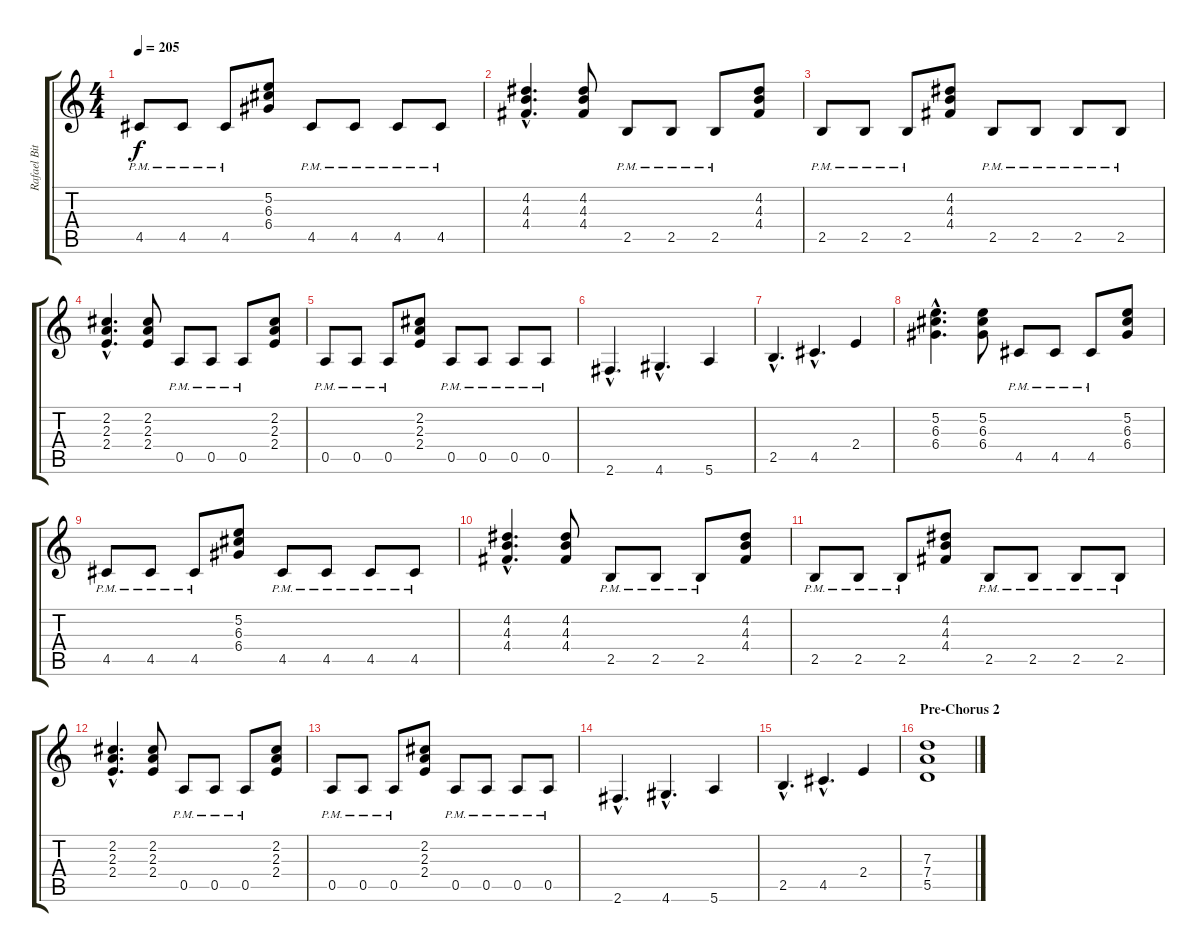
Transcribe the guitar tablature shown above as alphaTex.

\track ("Rafael Bittencourt" "Rafael Bit") {instrument distortionguitar}
\staff {score tabs}
\tuning (E4 B3 G3 D3 A2 E2) {hide}
\ts (4 4)
\tempo 205
\clef g2
\ks c
4.5{pm}.8{dy f} 4.5{pm}.8 4.5{pm}.8 (5.2 6.3 6.4).8 4.5{pm}.8 4.5{pm}.8 4.5{pm}.8 4.5{pm}.8 |
(4.2{hac} 4.3{hac} 4.4{hac}).4{d} (4.2 4.3 4.4).8 2.5{pm}.8 2.5{pm}.8 2.5{pm}.8 (4.2 4.3 4.4).8 |
2.5{pm}.8 2.5{pm}.8 2.5{pm}.8 (4.2 4.3 4.4).8 2.5{pm}.8 2.5{pm}.8 2.5{pm}.8 2.5{pm}.8 |
(2.2{hac} 2.3{hac} 2.4{hac}).4{d} (2.2 2.3 2.4).8 0.5{pm}.8 0.5{pm}.8 0.5{pm}.8 (2.2 2.3 2.4).8 |
0.5{pm}.8 0.5{pm}.8 0.5{pm}.8 (2.2 2.3 2.4).8 0.5{pm}.8 0.5{pm}.8 0.5{pm}.8 0.5{pm}.8 |
2.6{hac}.4{d} 4.6{hac}.4{d} 5.6.4 |
2.5{hac}.4{d} 4.5{hac}.4{d} 2.4.4 |
(5.2{hac} 6.3{hac} 6.4{hac}).4{d} (5.2 6.3 6.4).8 4.5{pm}.8 4.5{pm}.8 4.5{pm}.8 (5.2 6.3 6.4).8 |
4.5{pm}.8 4.5{pm}.8 4.5{pm}.8 (5.2 6.3 6.4).8 4.5{pm}.8 4.5{pm}.8 4.5{pm}.8 4.5{pm}.8 |
(4.2{hac} 4.3{hac} 4.4{hac}).4{d} (4.2 4.3 4.4).8 2.5{pm}.8 2.5{pm}.8 2.5{pm}.8 (4.2 4.3 4.4).8 |
2.5{pm}.8 2.5{pm}.8 2.5{pm}.8 (4.2 4.3 4.4).8 2.5{pm}.8 2.5{pm}.8 2.5{pm}.8 2.5{pm}.8 |
(2.2{hac} 2.3{hac} 2.4{hac}).4{d} (2.2 2.3 2.4).8 0.5{pm}.8 0.5{pm}.8 0.5{pm}.8 (2.2 2.3 2.4).8 |
0.5{pm}.8 0.5{pm}.8 0.5{pm}.8 (2.2 2.3 2.4).8 0.5{pm}.8 0.5{pm}.8 0.5{pm}.8 0.5{pm}.8 |
2.6{hac}.4{d} 4.6{hac}.4{d} 5.6.4 |
2.5{hac}.4{d} 4.5{hac}.4{d} 2.4.4 |
\section ("" "Pre-Chorus 2")
(7.3 7.4 5.5).1
